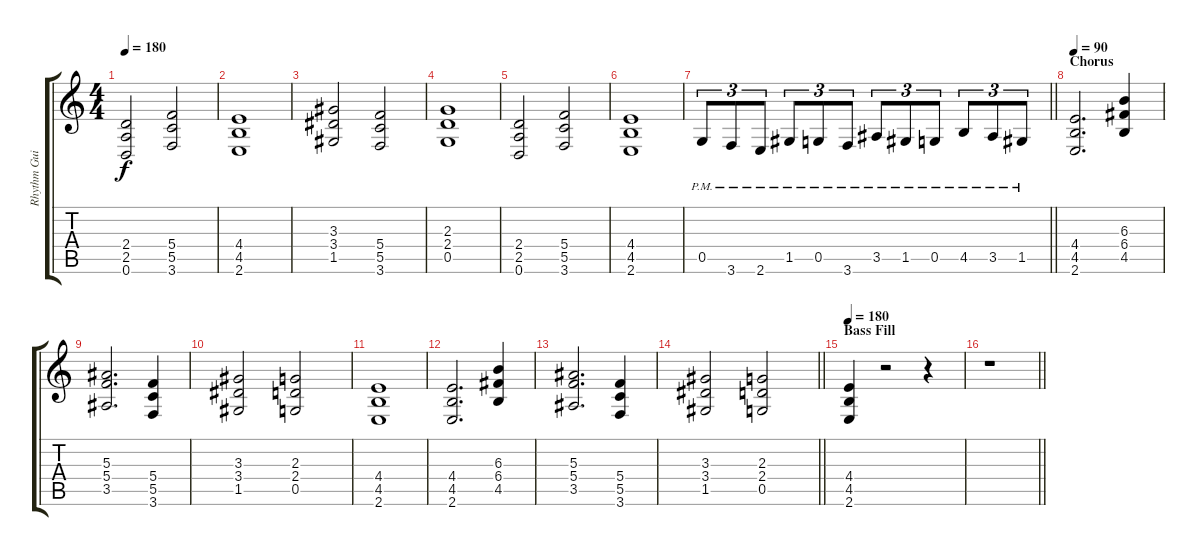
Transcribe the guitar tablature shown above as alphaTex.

\track ("Rhythm Guitar (6string)" "Rhythm Gui") {instrument distortionguitar}
\staff {score tabs}
\tuning (D4 A3 F3 C3 G2 D2) {hide}
\ts (4 4)
\tempo 180
\clef g2
\ks c
(2.4 2.5 0.6).2{dy f} (5.4 5.5 3.6).2 |
(4.4 4.5 2.6).1 |
(3.3 3.4 1.5).2 (5.4 5.5 3.6).2 |
(2.3 2.4 0.5).1 |
(2.4 2.5 0.6).2 (5.4 5.5 3.6).2 |
(4.4 4.5 2.6).1 |
\barLineRight lightlight
0.5{pm}.8{tu (3 2)} 3.6{pm}.8{tu (3 2)} 2.6{pm}.8{tu (3 2)} 1.5{pm}.8{tu (3 2)} 0.5{pm}.8{tu (3 2)} 3.6{pm}.8{tu (3 2)} 3.5{pm}.8{tu (3 2)} 1.5{pm}.8{tu (3 2)} 0.5{pm}.8{tu (3 2)} 4.5{pm}.8{tu (3 2)} 3.5{pm}.8{tu (3 2)} 1.5{pm}.8{tu (3 2)} |
\section ("" "Chorus")
\tempo 90
(4.4 4.5 2.6).2{d} (6.3 6.4 4.5).4 |
(5.3 5.4 3.5).2{d} (5.4 5.5 3.6).4 |
(3.3 3.4 1.5).2 (2.3 2.4 0.5).2 |
(4.4 4.5 2.6).1 |
(4.4 4.5 2.6).2{d} (6.3 6.4 4.5).4 |
(5.3 5.4 3.5).2{d} (5.4 5.5 3.6).4 |
\barLineRight lightlight
(3.3 3.4 1.5).2 (2.3 2.4 0.5).2 |
\section ("" "Bass Fill")
\tempo 180
(4.4 4.5 2.6).4 r.2 r.4 |
\barLineRight lightlight
r.1
